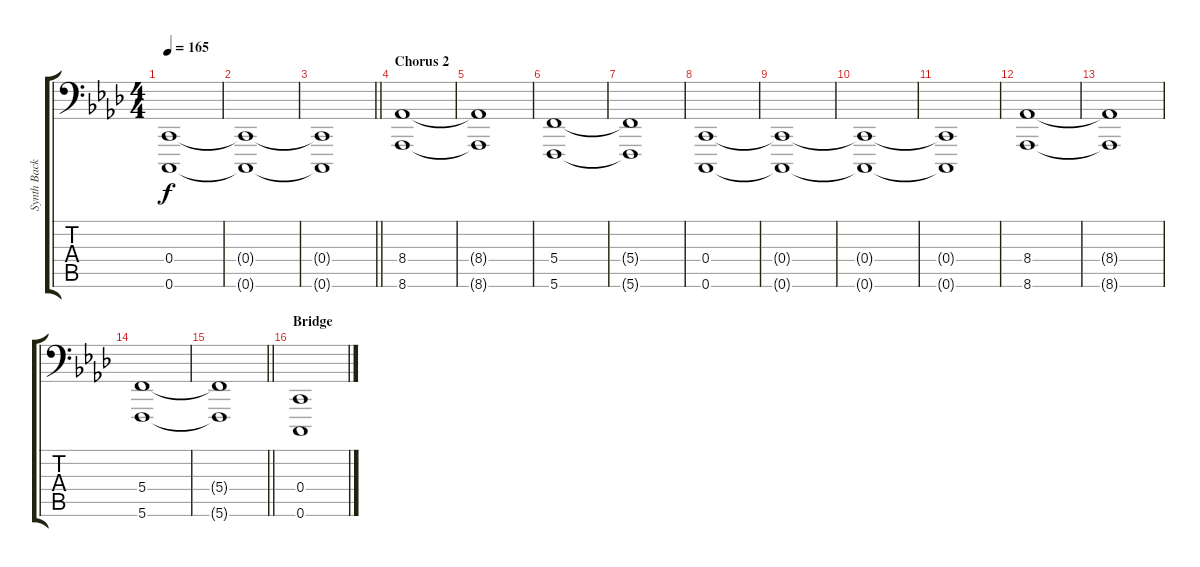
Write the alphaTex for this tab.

\track ("Synth Backing" "Synth Back") {instrument pad8sweep}
\staff {score tabs}
\tuning (D3 A2 F2 C2 G1 C1) {hide}
\ts (4 4)
\tempo 165
\clef f4
\ks ab
(0.4{t} 0.6{t}).1{dy f} |
(0.4{t} 0.6{t}).1 |
\barLineRight lightlight
(0.4{t} 0.6{t}).1 |
\section ("" "Chorus 2")
(8.4 8.6).1 |
(8.4{t} 8.6{t}).1 |
(5.4 5.6).1 |
(5.4{t} 5.6{t}).1 |
(0.4 0.6).1 |
(0.4{t} 0.6{t}).1 |
(0.4{t} 0.6{t}).1 |
(0.4{t} 0.6{t}).1 |
(8.4 8.6).1 |
(8.4{t} 8.6{t}).1 |
(5.4 5.6).1 |
\barLineRight lightlight
(5.4{t} 5.6{t}).1 |
\section ("" "Bridge")
(0.4 0.6).1
